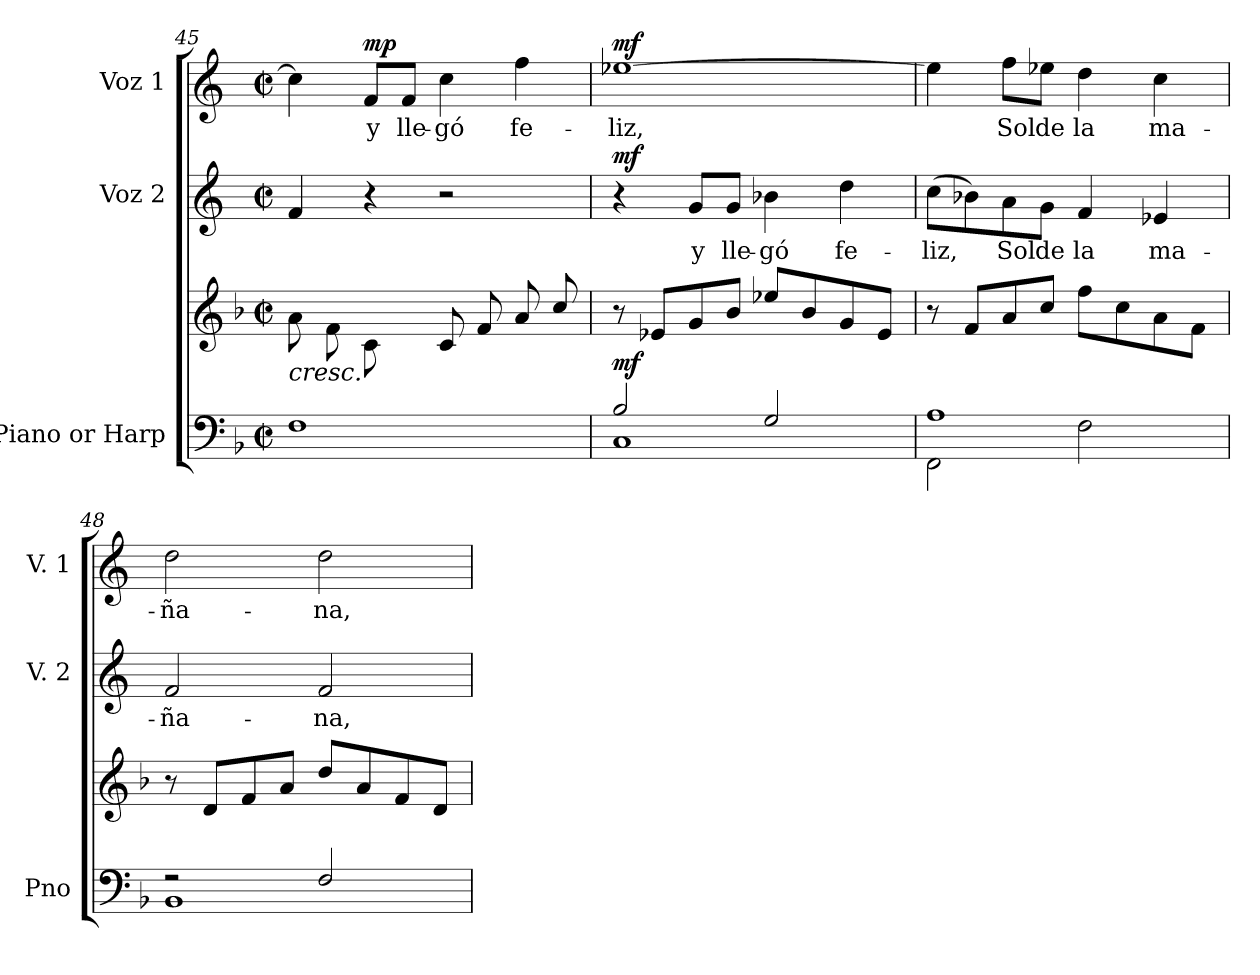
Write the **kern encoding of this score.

**kern	**kern	**dynam	**kern	**text	**dynam	**kern	**text	**dynam
*part3	*part3	*part3	*part2	*part2	*part2	*part1	*part1	*part1
*staff4	*staff3	*staff3/4	*staff2	*staff2	*staff2	*staff1	*staff1	*staff1
*I"Piano or Harp	*	*	*I"Voz 2	*	*	*I"Voz 1	*	*
*I'Pno	*	*	*I'V. 2	*	*	*I'V. 1	*	*
*clefF4	*clefG2	*	*clefG2	*	*	*clefG2	*	*
*k[b-]	*k[b-]	*	*k[]	*	*	*k[]	*	*
*M2/2	*M2/2	*	*M2/2	*	*	*M2/2	*	*
*met(c|)	*met(c|)	*	*met(c|)	*	*	*met(c|)	*	*
=45	=45	=45	=45	=45	=45	=45	=45	=45
*^	*	*	*	*	*	*	*	*
!	!	!LO:TX:b:i:t=cresc.	!	!	!	!	!	!	!
4.ryy	1F	8a\L	.	4f/	.	.	4cc\]	.	.
.	.	8f\	.	.	.	.	.	.	.
!	!	!	!	!	!	!	!	!	!LO:DY:a
.	.	8c\	.	4r	.	.	8f/L	y	mp
8A/J	.	8ryy	.	.	.	.	8f/J	lle-	.
2ryy	.	8c/L	.	2r	.	.	4cc\	-gó	.
.	.	8f/	.	.	.	.	.	.	.
.	.	8a/	.	.	.	.	4ff\	fe-	.
.	.	8cc/J	.	.	.	.	.	.	.
=46	=46	=46	=46	=46	=46	=46	=46	=46	=46
!	!	!	!LO:DY:a=2	!	!	!LO:DY:a	!	!	!LO:DY:a
2B-/	1C	8r	mf	4r	.	mf	[1ee-X	-liz,	mf
.	.	8e-X/L	.	.	.	.	.	.	.
.	.	8g/	.	8g/L	y	.	.	.	.
.	.	8b-/J	.	8g/J	lle-	.	.	.	.
2G/	.	8ee-X/L	.	4b-X\	-gó	.	.	.	.
.	.	8b-/	.	.	.	.	.	.	.
.	.	8g/	.	4dd\	fe-	.	.	.	.
.	.	8e-/J	.	.	.	.	.	.	.
=47	=47	=47	=47	=47	=47	=47	=47	=47	=47
1A	2FF\	8r	.	(8cc\L	-liz,	.	4ee-\]	.	.
.	.	8f/L	.	8b-X\)	.	.	.	.	.
.	.	8a/	.	8a\	Sol	.	8ff\L	Sol	.
.	.	8cc/J	.	8g\J	de	.	8ee-X\J	de	.
.	2F\	8ff\L	.	4f/	la	.	4dd\	la	.
.	.	8cc\	.	.	.	.	.	.	.
.	.	8a\	.	4e-X/	ma-	.	4cc\	ma-	.
.	.	8f\J	.	.	.	.	.	.	.
=48	=48	=48	=48	=48	=48	=48	=48	=48	=48
2r	1BB-	8r	.	2f/	-ña-	.	2dd\	-ña-	.
.	.	8d/L	.	.	.	.	.	.	.
.	.	8f/	.	.	.	.	.	.	.
.	.	8a/J	.	.	.	.	.	.	.
2F/	.	8dd/L	.	2f/	-na,	.	2dd\	-na,	.
.	.	8a/	.	.	.	.	.	.	.
.	.	8f/	.	.	.	.	.	.	.
.	.	8d/J	.	.	.	.	.	.	.
*v	*v	*	*	*	*	*	*	*	*
=	=	=	=	=	=	=	=	=
*-	*-	*-	*-	*-	*-	*-	*-	*-
